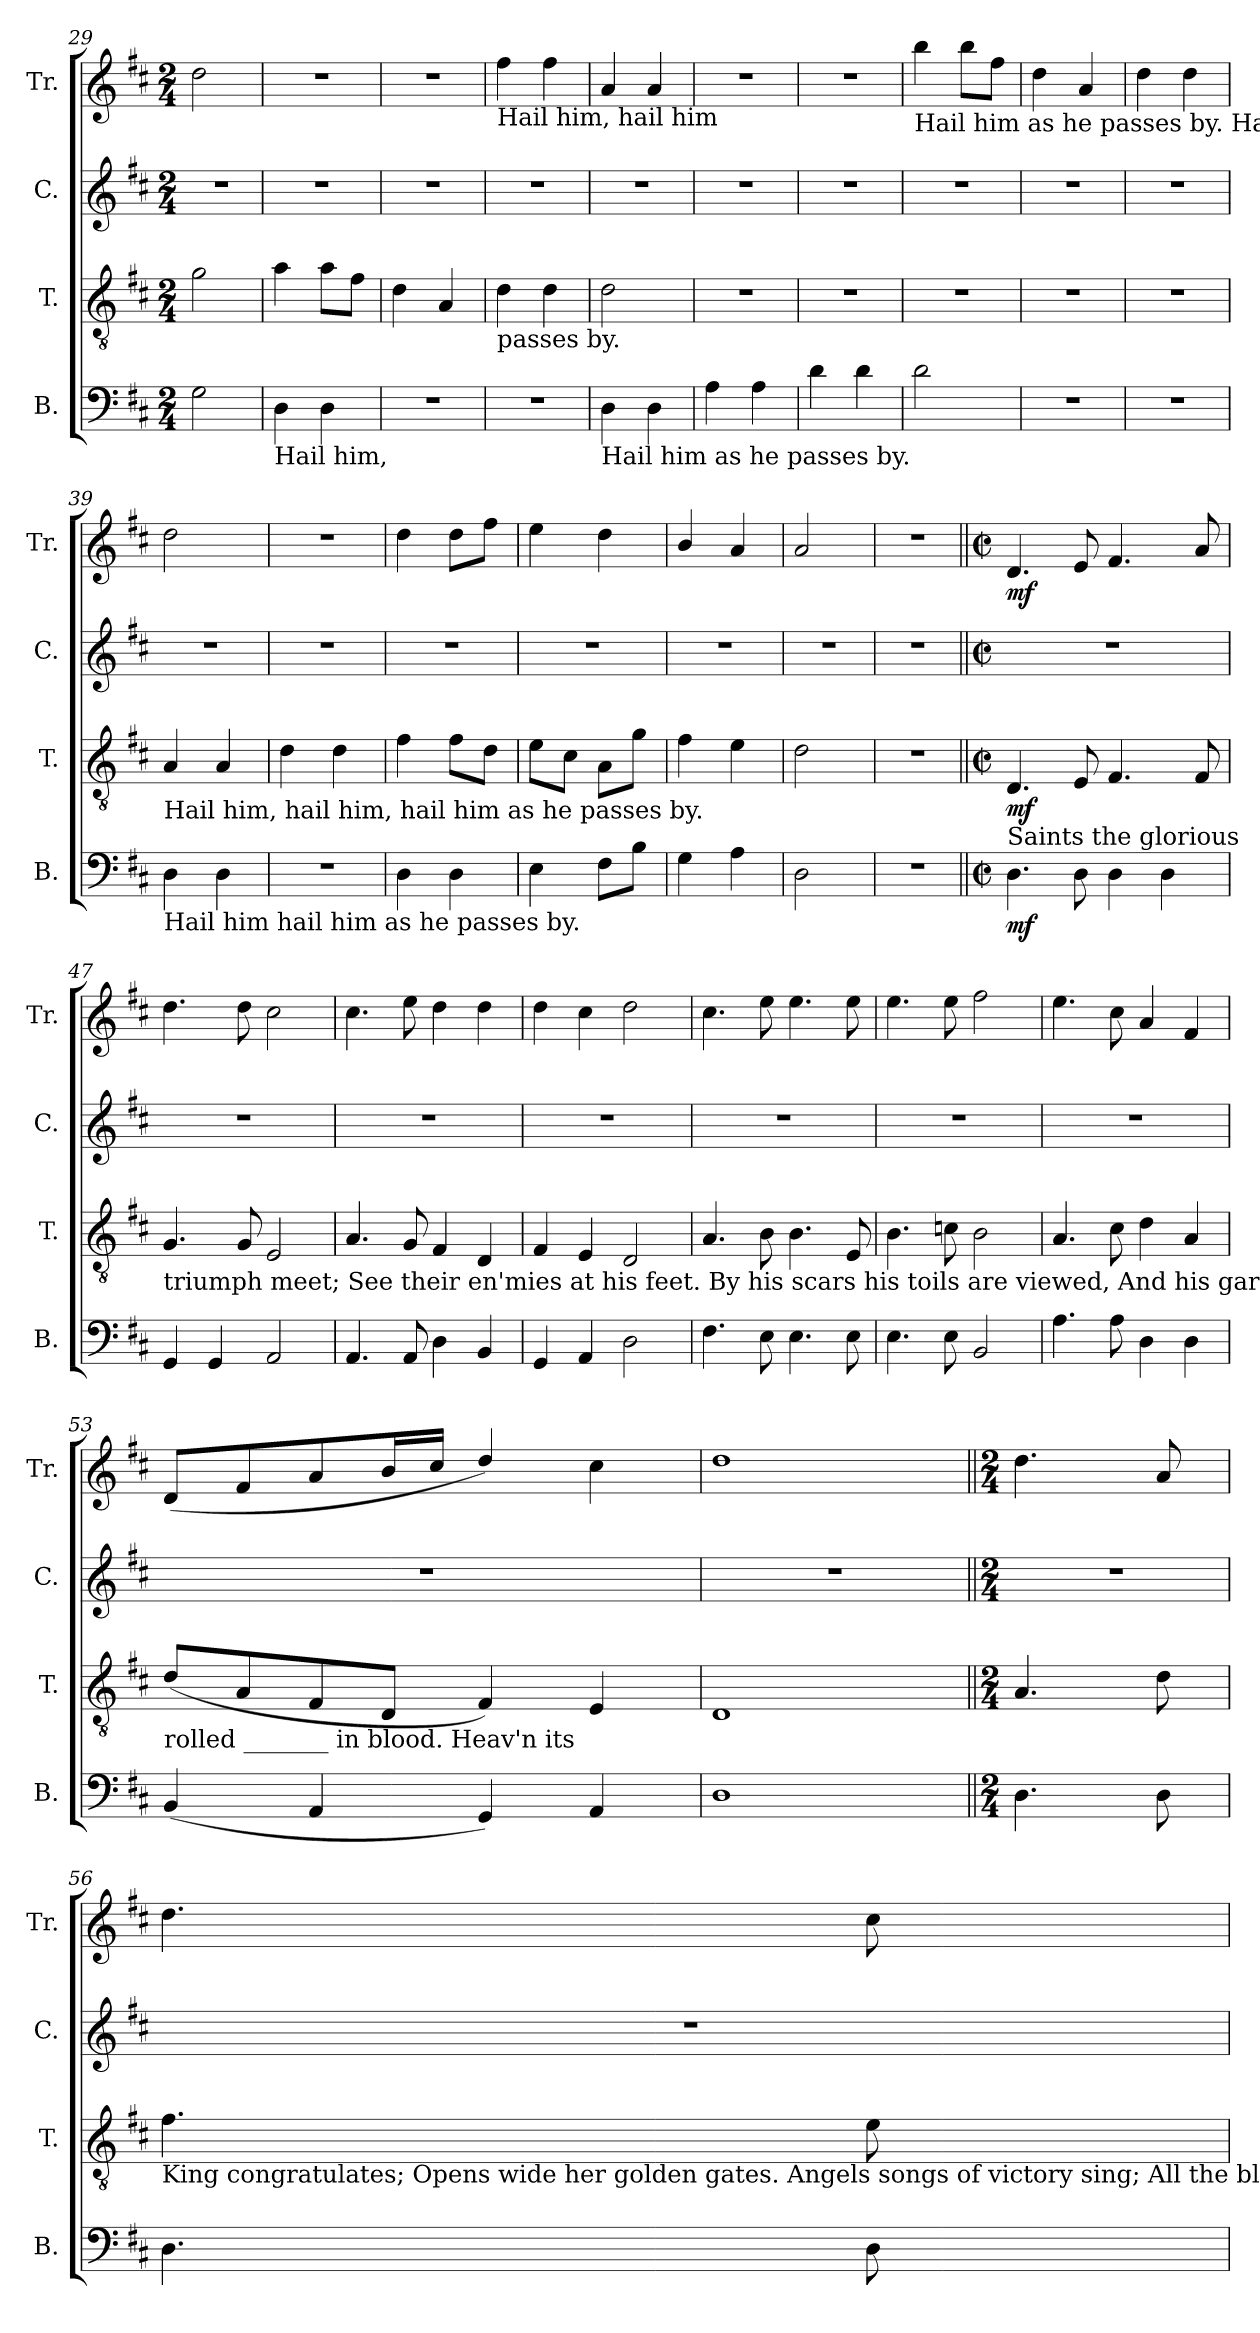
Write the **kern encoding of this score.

**kern	**dynam	**kern	**dynam	**kern	**kern	**dynam
*part4	*part4	*part3	*part3	*part2	*part1	*part1
*staff4	*staff4	*staff3	*staff3	*staff2	*staff1	*staff1
*I"B.	*	*I"T.	*	*I"C.	*I"Tr.	*
*I'B.	*	*I'T.	*	*I'C.	*I'Tr.	*
*clefF4	*	*clefGv2	*	*clefG2	*clefG2	*
*k[f#c#]	*	*k[f#c#]	*	*k[f#c#]	*k[f#c#]	*
*M2/4	*	*M2/4	*	*M2/4	*M2/4	*
=29	=29	=29	=29	=29	=29	=29
2G\	.	2g\	.	2r	2dd\	.
=30	=30	=30	=30	=30	=30	=30
!LO:TX:b:t=Hail him,	!	!	!	!	!	!
4D\	.	4a\	.	2r	2r	.
4D\	.	8a\L	.	.	.	.
.	.	8f#\J	.	.	.	.
=31	=31	=31	=31	=31	=31	=31
2r	.	4d\	.	2r	2r	.
.	.	4A/	.	.	.	.
!!LO:LB:g=z
=32	=32	=32	=32	=32	=32	=32
!	!	!	!	!	!LO:TX:b:t=Hail him, hail him	!
!	!	!LO:TX:b:t=passes  by.	!	!	!	!
2r	.	4d\	.	2r	4ff#\	.
.	.	4d\	.	.	4ff#\	.
=33	=33	=33	=33	=33	=33	=33
!LO:TX:b:t=Hail him as  he  passes   by.	!	!	!	!	!	!
4D\	.	2d\	.	2r	4a/	.
4D\	.	.	.	.	4a/	.
=34	=34	=34	=34	=34	=34	=34
4A\	.	2r	.	2r	2r	.
4A\	.	.	.	.	.	.
=35	=35	=35	=35	=35	=35	=35
4d\	.	2r	.	2r	2r	.
4d\	.	.	.	.	.	.
=36	=36	=36	=36	=36	=36	=36
!	!	!	!	!	!LO:TX:b:t=Hail  him   as   he  passes  by.                   Hail  him  as      he        passes  by.	!
2d\	.	2r	.	2r	4bb\	.
.	.	.	.	.	8bb\L	.
.	.	.	.	.	8ff#\J	.
=37	=37	=37	=37	=37	=37	=37
2r	.	2r	.	2r	4dd\	.
.	.	.	.	.	4a/	.
=38	=38	=38	=38	=38	=38	=38
2r	.	2r	.	2r	4dd\	.
.	.	.	.	.	4dd\	.
=39	=39	=39	=39	=39	=39	=39
!	!	!LO:TX:b:t=Hail him, hail him, hail him   as    he      passes  by.	!	!	!	!
!LO:TX:b:t=Hail him             hail  him    as      he      passes   by.	!	!	!	!	!	!
4D\	.	4A/	.	2r	2dd\	.
4D\	.	4A/	.	.	.	.
=40	=40	=40	=40	=40	=40	=40
2r	.	4d\	.	2r	2r	.
.	.	4d\	.	.	.	.
=41	=41	=41	=41	=41	=41	=41
4D\	.	4f#\	.	2r	4dd\	.
4D\	.	8f#\L	.	.	8dd\L	.
.	.	8d\J	.	.	8ff#\J	.
=42	=42	=42	=42	=42	=42	=42
4E\	.	8e\L	.	2r	4ee\	.
.	.	8c#\J	.	.	.	.
8F#\L	.	8A\L	.	.	4dd\	.
8B\J	.	8g\J	.	.	.	.
=43	=43	=43	=43	=43	=43	=43
4G\	.	4f#\	.	2r	4b/	.
4A\	.	4e\	.	.	4a/	.
=44	=44	=44	=44	=44	=44	=44
2D\	.	2d\	.	2r	2a/	.
=45	=45	=45	=45	=45	=45	=45
2r	.	2r	.	2r	2r	.
=46||	=46||	=46||	=46||	=46||	=46||	=46||
*M2/2	*	*M2/2	*	*M2/2	*M2/2	*
*met(c|)	*	*met(c|)	*	*met(c|)	*met(c|)	*
!	!	!LO:TX:b:t=Saints  the  glorious	!	!	!	!
!	!LO:DY:b	!	!LO:DY:b	!	!	!LO:DY:b
4.D\	mf	4.D/	mf	1r	4.d/	mf
8D\	.	8E/	.	.	8e/	.
4D\	.	4.F#/	.	.	4.f#/	.
4D\	.	.	.	.	.	.
.	.	8F#/	.	.	8a/	.
!!LO:LB:g=z
=47	=47	=47	=47	=47	=47	=47
!	!	!LO:TX:b:t=triumph  meet;  See their en'mies at his feet. By his scars his toils are viewed, And his garments	!	!	!	!
4GG/	.	4.G/	.	1r	4.dd\	.
4GG/	.	.	.	.	.	.
.	.	8G/	.	.	8dd\	.
2AA/	.	2E/	.	.	2cc#\	.
=48	=48	=48	=48	=48	=48	=48
4.AA/	.	4.A/	.	1r	4.cc#\	.
8AA/	.	8G/	.	.	8ee\	.
4D\	.	4F#/	.	.	4dd\	.
4BB/	.	4D/	.	.	4dd\	.
=49	=49	=49	=49	=49	=49	=49
4GG/	.	4F#/	.	1r	4dd\	.
4AA/	.	4E/	.	.	4cc#\	.
2D\	.	2D/	.	.	2dd\	.
=50	=50	=50	=50	=50	=50	=50
4.F#\	.	4.A/	.	1r	4.cc#\	.
8E\	.	8B\	.	.	8ee\	.
4.E\	.	4.B\	.	.	4.ee\	.
8E\	.	8E/	.	.	8ee\	.
=51	=51	=51	=51	=51	=51	=51
4.E\	.	4.B\	.	1r	4.ee\	.
8E\	.	8cn\	.	.	8ee\	.
2BB/	.	2B\	.	.	2ff#\	.
=52	=52	=52	=52	=52	=52	=52
4.A\	.	4.A/	.	1r	4.ee\	.
8A\	.	8c#\	.	.	8cc#\	.
4D\	.	4d\	.	.	4a/	.
4D\	.	4A/	.	.	4f#/	.
=53	=53	=53	=53	=53	=53	=53
!	!	!LO:TX:b:t=rolled _______  in blood.      Heav'n its	!	!	!	!
(<4BB/	.	(<8d/L	.	1r	(<8d/L	.
.	.	8A/	.	.	8f#/	.
4AA/	.	8F#/	.	.	8a/	.
.	.	8D/J	.	.	16b/L	.
.	.	.	.	.	16cc#/JJ	.
4GG/)	.	4F#/)	.	.	4dd/)	.
4AA/	.	4E/	.	.	4cc#\	.
=54	=54	=54	=54	=54	=54	=54
1D	.	1D	.	1r	1dd	.
=55||	=55||	=55||	=55||	=55||	=55||	=55||
*M2/4	*	*M2/4	*	*M2/4	*M2/4	*
4.D\	.	4.A/	.	2r	4.dd\	.
8D\	.	8d\	.	.	8a/	.
!!LO:PB:g=z
=56	=56	=56	=56	=56	=56	=56
!	!	!LO:TX:b:t=King congratulates; Opens wide her golden gates.  Angels songs of    victory  sing;  All  the  bliss–ful     regions     ring._____________	!	!	!	!
4.D\	.	4.f#\	.	2r	4.dd\	.
8D\	.	8e\	.	.	8cc#\	.
=	=	=	=	=	=	=
*-	*-	*-	*-	*-	*-	*-
